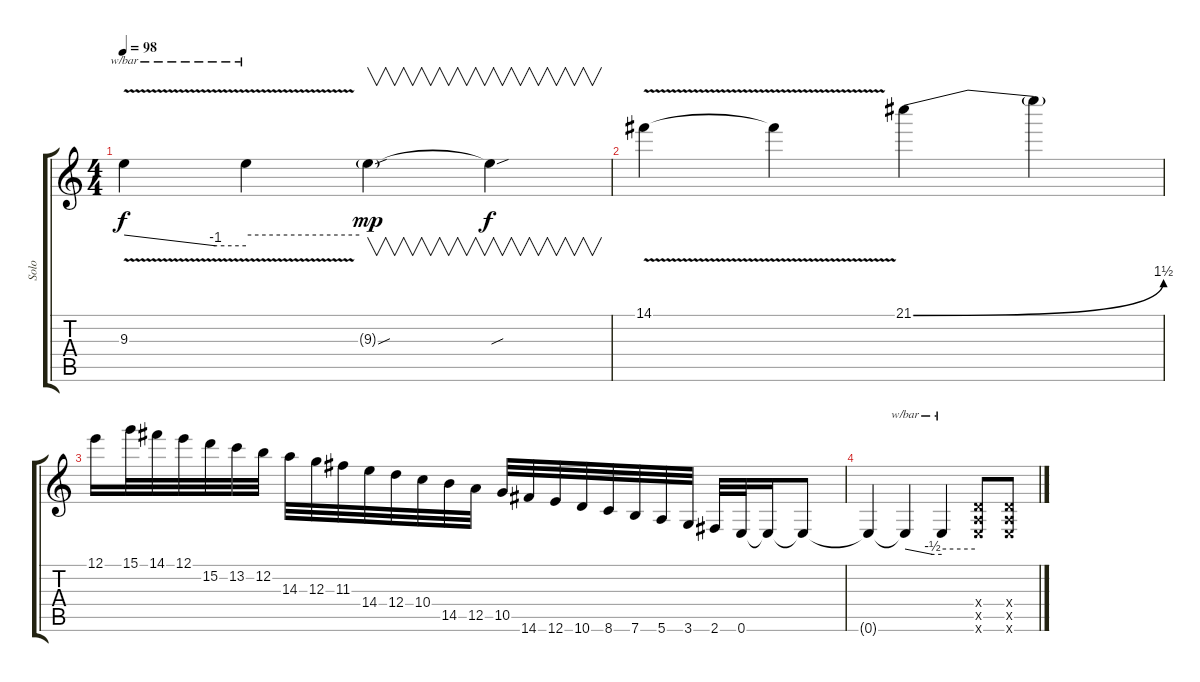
\track ("Solo" "Solo") {instrument distortionguitar}
\staff {score tabs}
\tuning (E4 B3 G3 D3 A2 E2) {hide}
\ts (4 4)
\tempo 98
\clef g2
\ks c
9.3{v}.4{tbe (custom default 0 0 45 -4 60 -4) dy f} 9.3{v t}.4{tbe (hold default 0 0 60 0)} 9.3{sou g}.4{v dy mp} 9.3{sou t}.4{v dy f} |
14.1{v}.4 14.1{v t}.4 21.1{be (bend 0 0 60 6)}.4 21.1{t}.4 |
12.1.16 15.1.32 14.1.32 12.1.32 15.2.32 13.2.32 12.2.32 14.3.32 12.3.32 11.3.32 14.4.32 12.4.32 10.4.32 14.5.32 12.5.32 10.5.32 14.6.32 12.6.32 10.6.32 8.6.32 7.6.32 5.6.32 3.6.32 2.6.32 0.6.32 0.6{t}.16 0.6{t}.8 |
0.6{t}.4 0.6{t}.4{tbe (custom default 0 0 45 -2 60 -2)} 0.6{t}.4{tbe (hold default 0 0 60 0)} (0.4{x} 0.5{x} 0.6{x}).8 (0.4{x} 0.5{x} 0.6{x}).8
